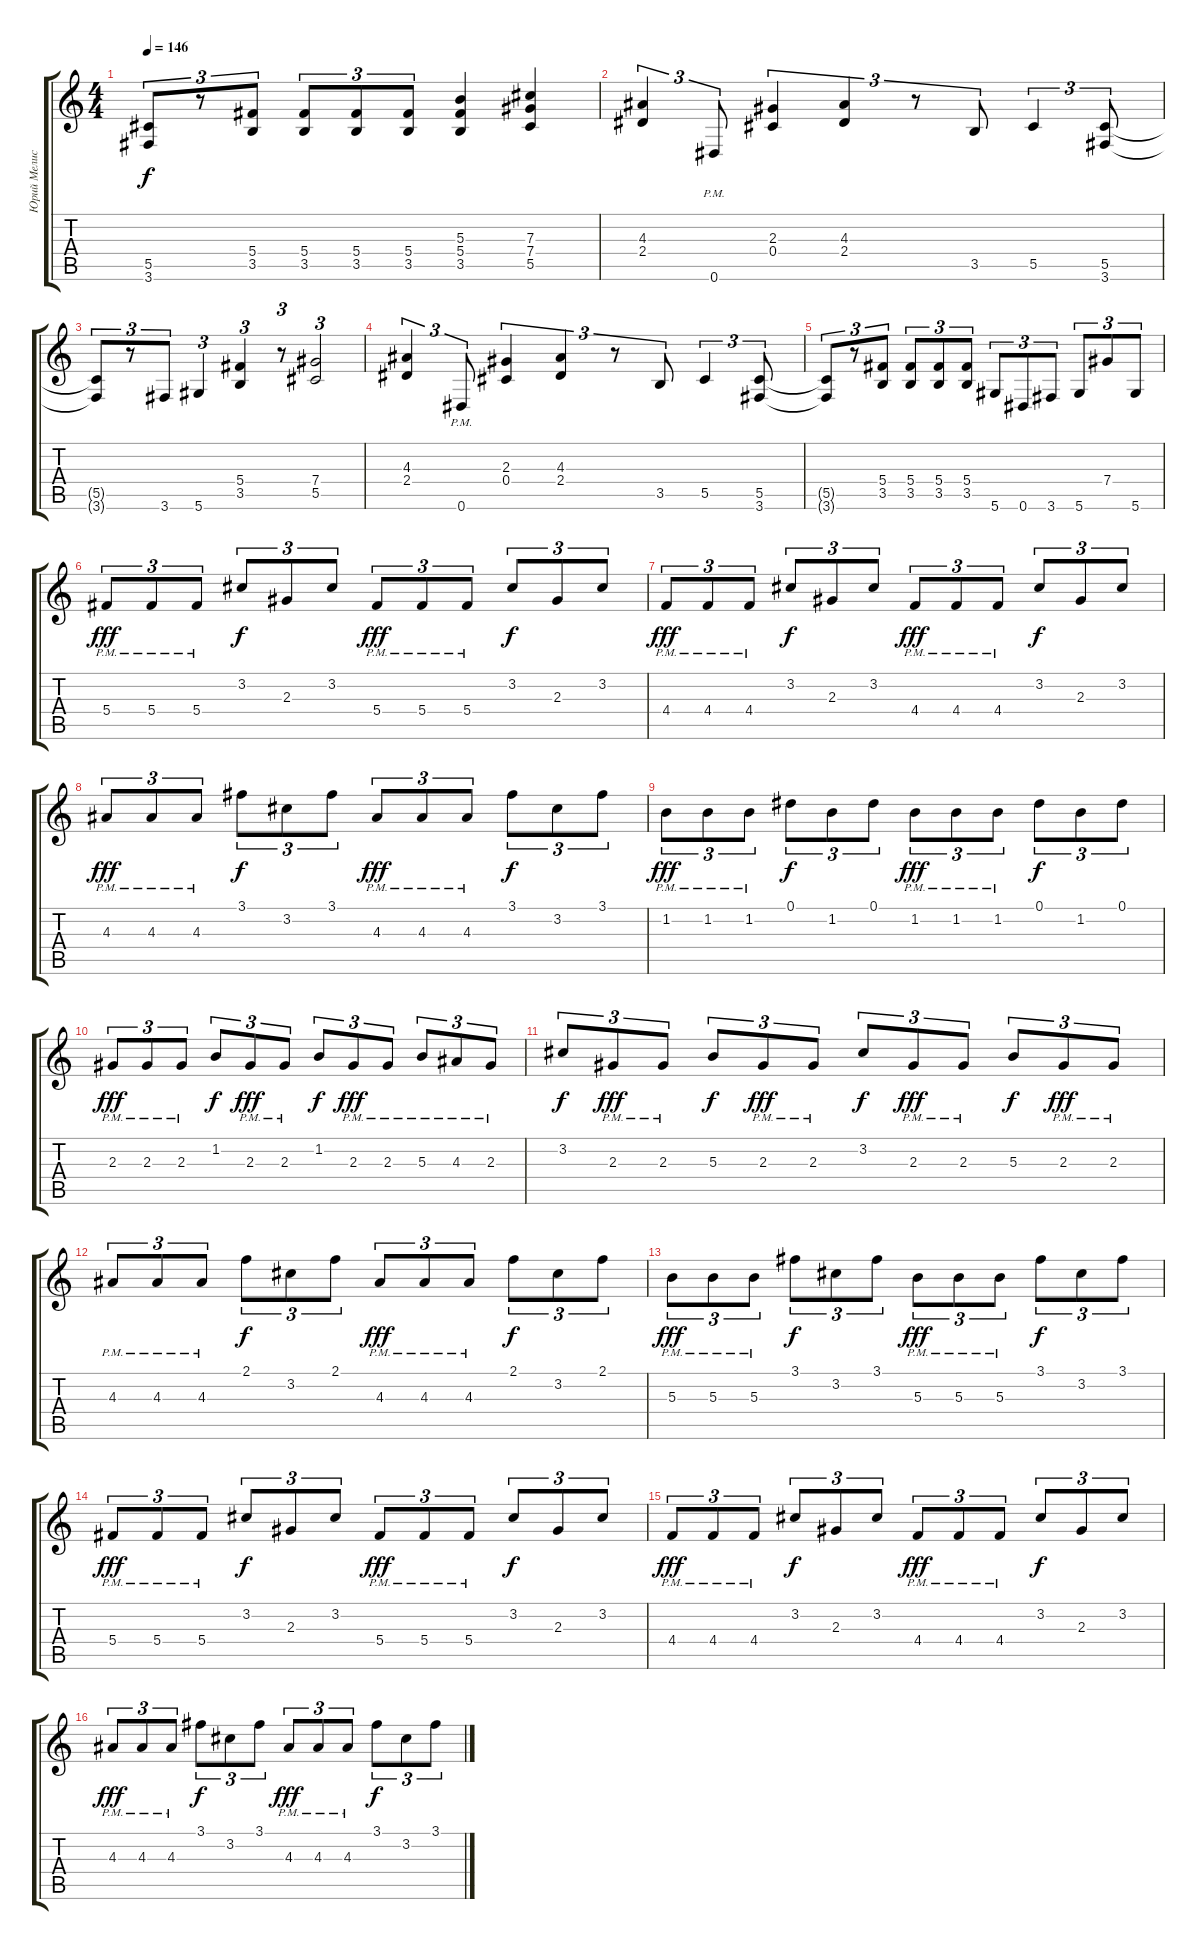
\track ("Юрий Мелисов" "Юрий Мелис") {instrument distortionguitar}
\staff {score tabs}
\tuning (Eb4 Bb3 Gb3 Db3 Ab2 Eb2) {hide}
\ts (4 4)
\tempo 146
\clef g2
\ks c
(5.5{t} 3.6{t}).8{tu (3 2) dy f} r.8{tu (3 2)} (5.4 3.5).8{tu (3 2)} (5.4 3.5).8{tu (3 2)} (5.4 3.5).8{tu (3 2)} (5.4 3.5).8{tu (3 2)} (5.3 5.4 3.5).4 (7.3 7.4 5.5).4 |
(4.3 2.4).4{tu (3 2)} 0.6{pm}.8{tu (3 2)} (2.3 0.4).4{tu (3 2)} (4.3 2.4).4{tu (3 2)} r.8{tu (3 2)} 3.5.8{tu (3 2)} 5.5.4{tu (3 2)} (5.5 3.6).8{tu (3 2)} |
(5.5{t} 3.6{t}).8{tu (3 2)} r.8{tu (3 2)} 3.6.8{tu (3 2)} 5.6.4{tu (3 2)} (5.4 3.5).4{tu (3 2)} r.8{tu (3 2)} (7.4 5.5).2{tu (3 2)} |
(4.3 2.4).4{tu (3 2)} 0.6{pm}.8{tu (3 2)} (2.3 0.4).4{tu (3 2)} (4.3 2.4).4{tu (3 2)} r.8{tu (3 2)} 3.5.8{tu (3 2)} 5.5.4{tu (3 2)} (5.5 3.6).8{tu (3 2)} |
(5.5{t} 3.6{t}).8{tu (3 2)} r.8{tu (3 2)} (5.4 3.5).8{tu (3 2)} (5.4 3.5).8{tu (3 2)} (5.4 3.5).8{tu (3 2)} (5.4 3.5).8{tu (3 2)} 5.6.8{tu (3 2)} 0.6.8{tu (3 2)} 3.6.8{tu (3 2)} 5.6.8{tu (3 2)} 7.4.8{tu (3 2)} 5.6.8{tu (3 2)} |
5.4{pm}.8{tu (3 2) dy fff balance 8} 5.4{pm}.8{tu (3 2)} 5.4{pm}.8{tu (3 2)} 3.2.8{tu (3 2) dy f} 2.3.8{tu (3 2)} 3.2.8{tu (3 2)} 5.4{pm}.8{tu (3 2) dy fff} 5.4{pm}.8{tu (3 2)} 5.4{pm}.8{tu (3 2)} 3.2.8{tu (3 2) dy f} 2.3.8{tu (3 2)} 3.2.8{tu (3 2)} |
4.4{pm}.8{tu (3 2) dy fff} 4.4{pm}.8{tu (3 2)} 4.4{pm}.8{tu (3 2)} 3.2.8{tu (3 2) dy f} 2.3.8{tu (3 2)} 3.2.8{tu (3 2)} 4.4{pm}.8{tu (3 2) dy fff} 4.4{pm}.8{tu (3 2)} 4.4{pm}.8{tu (3 2)} 3.2.8{tu (3 2) dy f} 2.3.8{tu (3 2)} 3.2.8{tu (3 2)} |
4.3{pm}.8{tu (3 2) dy fff} 4.3{pm}.8{tu (3 2)} 4.3{pm}.8{tu (3 2)} 3.1.8{tu (3 2) dy f} 3.2.8{tu (3 2)} 3.1.8{tu (3 2)} 4.3{pm}.8{tu (3 2) dy fff} 4.3{pm}.8{tu (3 2)} 4.3{pm}.8{tu (3 2)} 3.1.8{tu (3 2) dy f} 3.2.8{tu (3 2)} 3.1.8{tu (3 2)} |
1.2{pm}.8{tu (3 2) dy fff} 1.2{pm}.8{tu (3 2)} 1.2{pm}.8{tu (3 2)} 0.1.8{tu (3 2) dy f} 1.2.8{tu (3 2)} 0.1.8{tu (3 2)} 1.2{pm}.8{tu (3 2) dy fff} 1.2{pm}.8{tu (3 2)} 1.2{pm}.8{tu (3 2)} 0.1.8{tu (3 2) dy f} 1.2.8{tu (3 2)} 0.1.8{tu (3 2)} |
2.3{pm}.8{tu (3 2) dy fff} 2.3{pm}.8{tu (3 2)} 2.3{pm}.8{tu (3 2)} 1.2.8{tu (3 2) dy f} 2.3{pm}.8{tu (3 2) dy fff} 2.3{pm}.8{tu (3 2)} 1.2.8{tu (3 2) dy f} 2.3{pm}.8{tu (3 2) dy fff} 2.3{pm}.8{tu (3 2)} 5.3{pm}.8{tu (3 2)} 4.3{pm}.8{tu (3 2)} 2.3{pm}.8{tu (3 2)} |
3.2.8{tu (3 2) dy f} 2.3{pm}.8{tu (3 2) dy fff} 2.3{pm}.8{tu (3 2)} 5.3.8{tu (3 2) dy f} 2.3{pm}.8{tu (3 2) dy fff} 2.3{pm}.8{tu (3 2)} 3.2.8{tu (3 2) dy f} 2.3{pm}.8{tu (3 2) dy fff} 2.3{pm}.8{tu (3 2)} 5.3.8{tu (3 2) dy f} 2.3{pm}.8{tu (3 2) dy fff} 2.3{pm}.8{tu (3 2)} |
4.3{pm}.8{tu (3 2)} 4.3{pm}.8{tu (3 2)} 4.3{pm}.8{tu (3 2)} 2.1.8{tu (3 2) dy f} 3.2.8{tu (3 2)} 2.1.8{tu (3 2)} 4.3{pm}.8{tu (3 2) dy fff} 4.3{pm}.8{tu (3 2)} 4.3{pm}.8{tu (3 2)} 2.1.8{tu (3 2) dy f} 3.2.8{tu (3 2)} 2.1.8{tu (3 2)} |
5.3{pm}.8{tu (3 2) dy fff} 5.3{pm}.8{tu (3 2)} 5.3{pm}.8{tu (3 2)} 3.1.8{tu (3 2) dy f} 3.2.8{tu (3 2)} 3.1.8{tu (3 2)} 5.3{pm}.8{tu (3 2) dy fff} 5.3{pm}.8{tu (3 2)} 5.3{pm}.8{tu (3 2)} 3.1.8{tu (3 2) dy f} 3.2.8{tu (3 2)} 3.1.8{tu (3 2)} |
5.4{pm}.8{tu (3 2) dy fff} 5.4{pm}.8{tu (3 2)} 5.4{pm}.8{tu (3 2)} 3.2.8{tu (3 2) dy f} 2.3.8{tu (3 2)} 3.2.8{tu (3 2)} 5.4{pm}.8{tu (3 2) dy fff} 5.4{pm}.8{tu (3 2)} 5.4{pm}.8{tu (3 2)} 3.2.8{tu (3 2) dy f} 2.3.8{tu (3 2)} 3.2.8{tu (3 2)} |
4.4{pm}.8{tu (3 2) dy fff} 4.4{pm}.8{tu (3 2)} 4.4{pm}.8{tu (3 2)} 3.2.8{tu (3 2) dy f} 2.3.8{tu (3 2)} 3.2.8{tu (3 2)} 4.4{pm}.8{tu (3 2) dy fff} 4.4{pm}.8{tu (3 2)} 4.4{pm}.8{tu (3 2)} 3.2.8{tu (3 2) dy f} 2.3.8{tu (3 2)} 3.2.8{tu (3 2)} |
4.3{pm}.8{tu (3 2) dy fff} 4.3{pm}.8{tu (3 2)} 4.3{pm}.8{tu (3 2)} 3.1.8{tu (3 2) dy f} 3.2.8{tu (3 2)} 3.1.8{tu (3 2)} 4.3{pm}.8{tu (3 2) dy fff} 4.3{pm}.8{tu (3 2)} 4.3{pm}.8{tu (3 2)} 3.1.8{tu (3 2) dy f} 3.2.8{tu (3 2)} 3.1.8{tu (3 2)}
